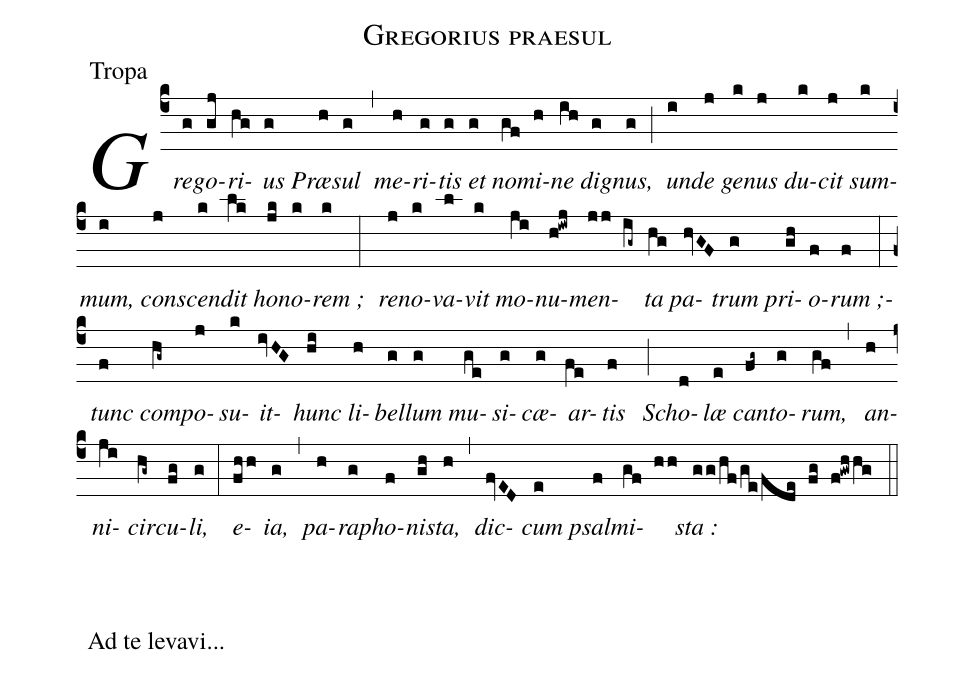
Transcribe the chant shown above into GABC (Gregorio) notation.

name:Gregorius praesul;
office-part:Tropa;
%%
(c4)<i>Gre</i>(g)<i>go</i>(gj)<i>ri</i>(hg)<i>us</i>(g)<i> Præ</i>(h)<i>sul</i>(g)<i> </i>(,)<i> me</i>(h)<i>ri</i>(g)<i>tis</i>(g)<i> et</i>(g)<i> no</i>(gf)<i>mi</i>(h)<i>ne</i>(ih)<i> di</i>(g)<i>gnus,</i>(g)<i> </i>(;)<i>  un</i>(i)<i>de</i>(j)<i> ge</i>(k)<i>nus</i>(j)<i> du</i>(k)<i>cit</i>(j)<i> sum</i>(k)<i>mum,</i>(i)<i> con</i>(j)<i>scen</i>(k)<i>dit</i>(lk)<i> ho</i>(jk)<i>no</i>(k)<i>rem ;</i>(k)<i> </i>(:)<i> re</i>(j)<i>no</i>(k)<i>va</i>(l)<i>vit</i>(k)<i> mo</i>(ji)<i>nu</i>(h!iwj)<i>men</i>(jj ig~)<i>ta</i>(hg)<i> pa</i>(hvGF)<i>trum</i>(g)<i> pri</i>(gh)<i>o</i>(f)<i>rum ;</i>(f)<i> </i>(:)<i> tunc</i>(f)<i> com</i>(hg~)<i>po</i>(j)<i>su</i>(k)<i>it</i>(ivHG)<i> hunc</i>(hi)<i> li</i>(h)<i>bel</i>(g)<i>lum</i>(g)<i> mu</i>(ge)<i>si</i>(g)<i>cæ</i>(g)<i> ar</i>(fe)<i>tis</i>(f)<i> </i>(;)<i> Scho</i>(d)<i>læ</i>(e)<i> can</i>(fg~)<i>to</i>(g)<i>rum,</i>(gf)<i> </i>(,)<i> an</i>(h)<i>ni</i>(ji)<i> cir</i>(hg~)<i>cu</i>(fg)<i>li,</i>(g)<i> </i>(:)<i>  e</i>(fhh)<i>ia,</i>(g)<i> </i>(,)<i> pa</i>(h)<i>ra</i>(g)<i>pho</i>(f)<i>ni</i>(gh)<i>sta,</i>(h)<i> </i>(,)<i> dic</i>(fvED)<i> cum</i>(e)<i> psal</i>(f)<i>mi</i>(gf hh)<i>sta :</i>(gg/hf/ge/fde fg f!gwh/hg) (::) ( ) Ad te levavi...()
